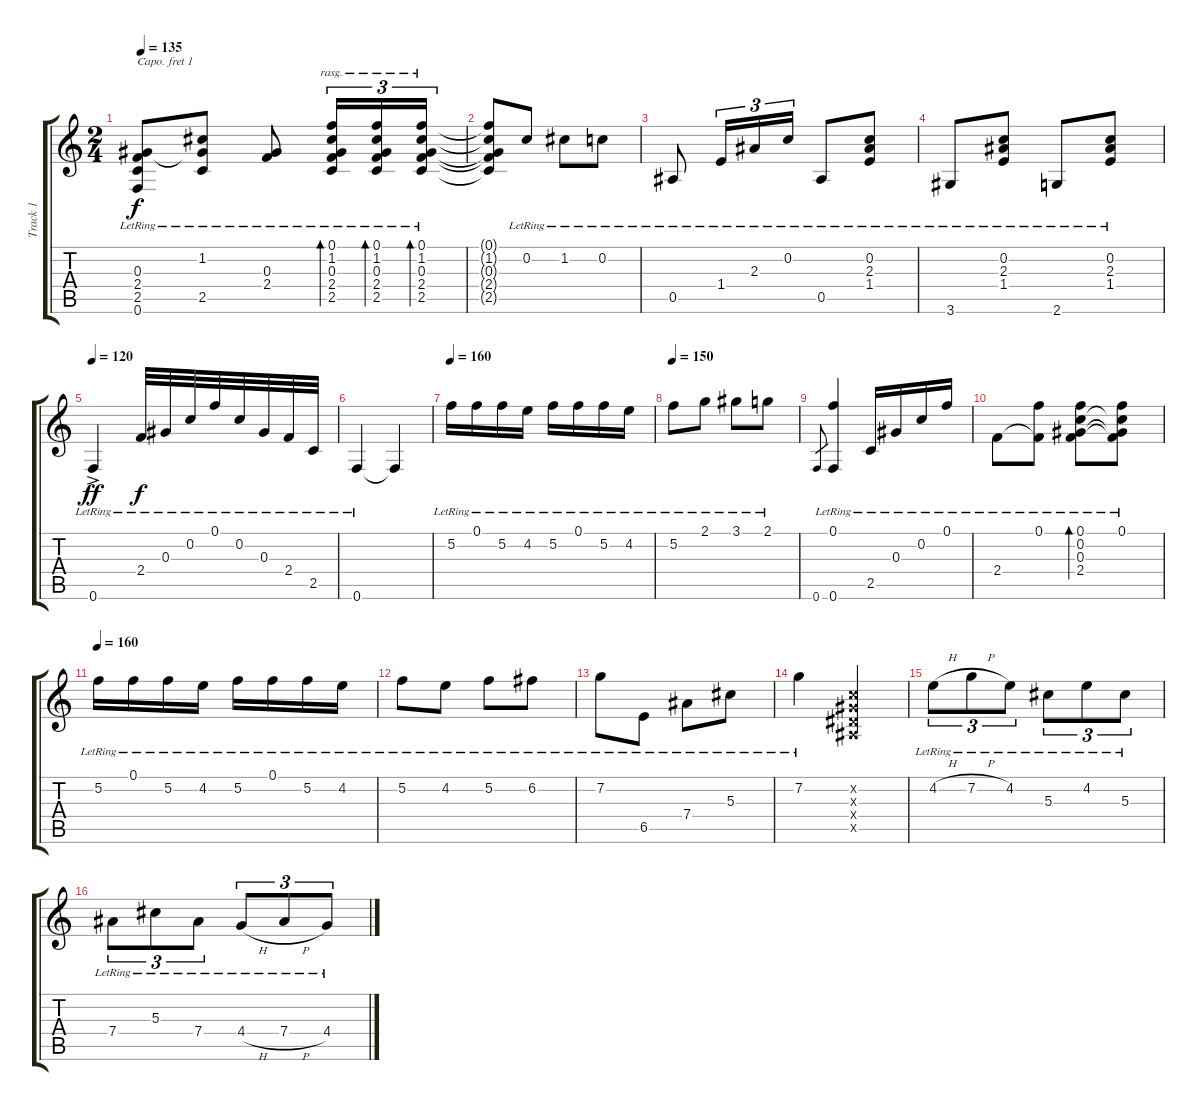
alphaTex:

\track ("Track 1" "Track 1") {instrument acousticguitarnylon}
\staff {score tabs}
\capo 1
\tuning (E4 B3 G3 D3 A2 E2) {hide}
\ts (2 4)
\tempo 135
\clef g2
\ks c
(0.3{lr} 2.4{lr} 2.5{lr} 0.6{lr}).8{dy f} (1.2{t} 0.3{t} 2.5{lr}).8 (0.3{lr} 2.4{lr}).8 (0.1{lr} 1.2{lr} 0.3{lr} 2.4{lr} 2.5{lr}).16{tu (3 2) bd 60 rasg ii} (0.1{lr} 1.2{lr} 0.3{lr} 2.4{lr} 2.5{lr}).16{tu (3 2) bd 60 rasg ii} (0.1{lr} 1.2{lr} 0.3{lr} 2.4{lr} 2.5{lr}).16{tu (3 2) bd 60 rasg ii} |
(0.1{t} 1.2{t} 0.3{t} 2.4{t} 2.5{t}).8 0.2{lr}.8 1.2{lr}.8 0.2{lr}.8 |
0.5{lr}.8 1.4{lr}.16{tu (3 2)} 2.3{lr}.16{tu (3 2)} 0.2{lr}.16{tu (3 2)} 0.5{lr}.8 (0.2{lr} 2.3{lr} 1.4{lr}).8 |
3.6{lr}.8 (0.2{lr} 2.3{lr} 1.4{lr}).8 2.6{lr}.8 (0.2{lr} 2.3{lr} 1.4{lr}).8 |
\tempo 120
0.6{ac lr}.4{dy ff} 2.4{lr}.32{dy f} 0.3{lr}.32 0.2{lr}.32 0.1{lr}.32 0.2{lr}.32 0.3{lr}.32 2.4{lr}.32 2.5{lr}.32 |
0.6{lr}.4 0.6{t}.4 |
\tempo 160
5.2{lr}.16 0.1{lr}.16 5.2{lr}.16 4.2{lr}.16 5.2{lr}.16 0.1{lr}.16 5.2{lr}.16 4.2{lr}.16 |
\tempo 150
5.2{lr}.8 2.1{lr}.8 3.1{lr}.8 2.1{lr}.8 |
0.6.8{gr} (0.1{lr} 0.6{lr}).4 2.5{lr}.16 0.3{lr}.16 0.2{lr}.16 0.1{lr}.16 |
2.4{lr}.8 (0.1{lr} 2.4{t}).8 (0.1{lr} 0.2{lr} 0.3{lr} 2.4{lr}).8{bd 60} (0.1{lr} 0.2{t} 0.3{t} 2.4{t}).8 |
\tempo 160
5.2{lr}.16 0.1{lr}.16 5.2{lr}.16 4.2{lr}.16 5.2{lr}.16 0.1{lr}.16 5.2{lr}.16 4.2{lr}.16 |
5.2{lr}.8 4.2{lr}.8 5.2{lr}.8 6.2{lr}.8 |
7.2{lr}.8 6.5{lr}.8 7.4{lr}.8 5.3{lr}.8 |
7.2{lr}.4 (0.2{x} 0.3{x} 0.4{x} 0.5{x}).4 |
4.2{h lr}.8{tu (3 2)} 7.2{h lr}.8{tu (3 2)} 4.2{lr}.8{tu (3 2)} 5.3{lr}.8{tu (3 2)} 4.2{lr}.8{tu (3 2)} 5.3{lr}.8{tu (3 2)} |
7.4{lr}.8{tu (3 2)} 5.3{lr}.8{tu (3 2)} 7.4{lr}.8{tu (3 2)} 4.4{h lr}.8{tu (3 2)} 7.4{h lr}.8{tu (3 2)} 4.4{lr}.8{tu (3 2)}
